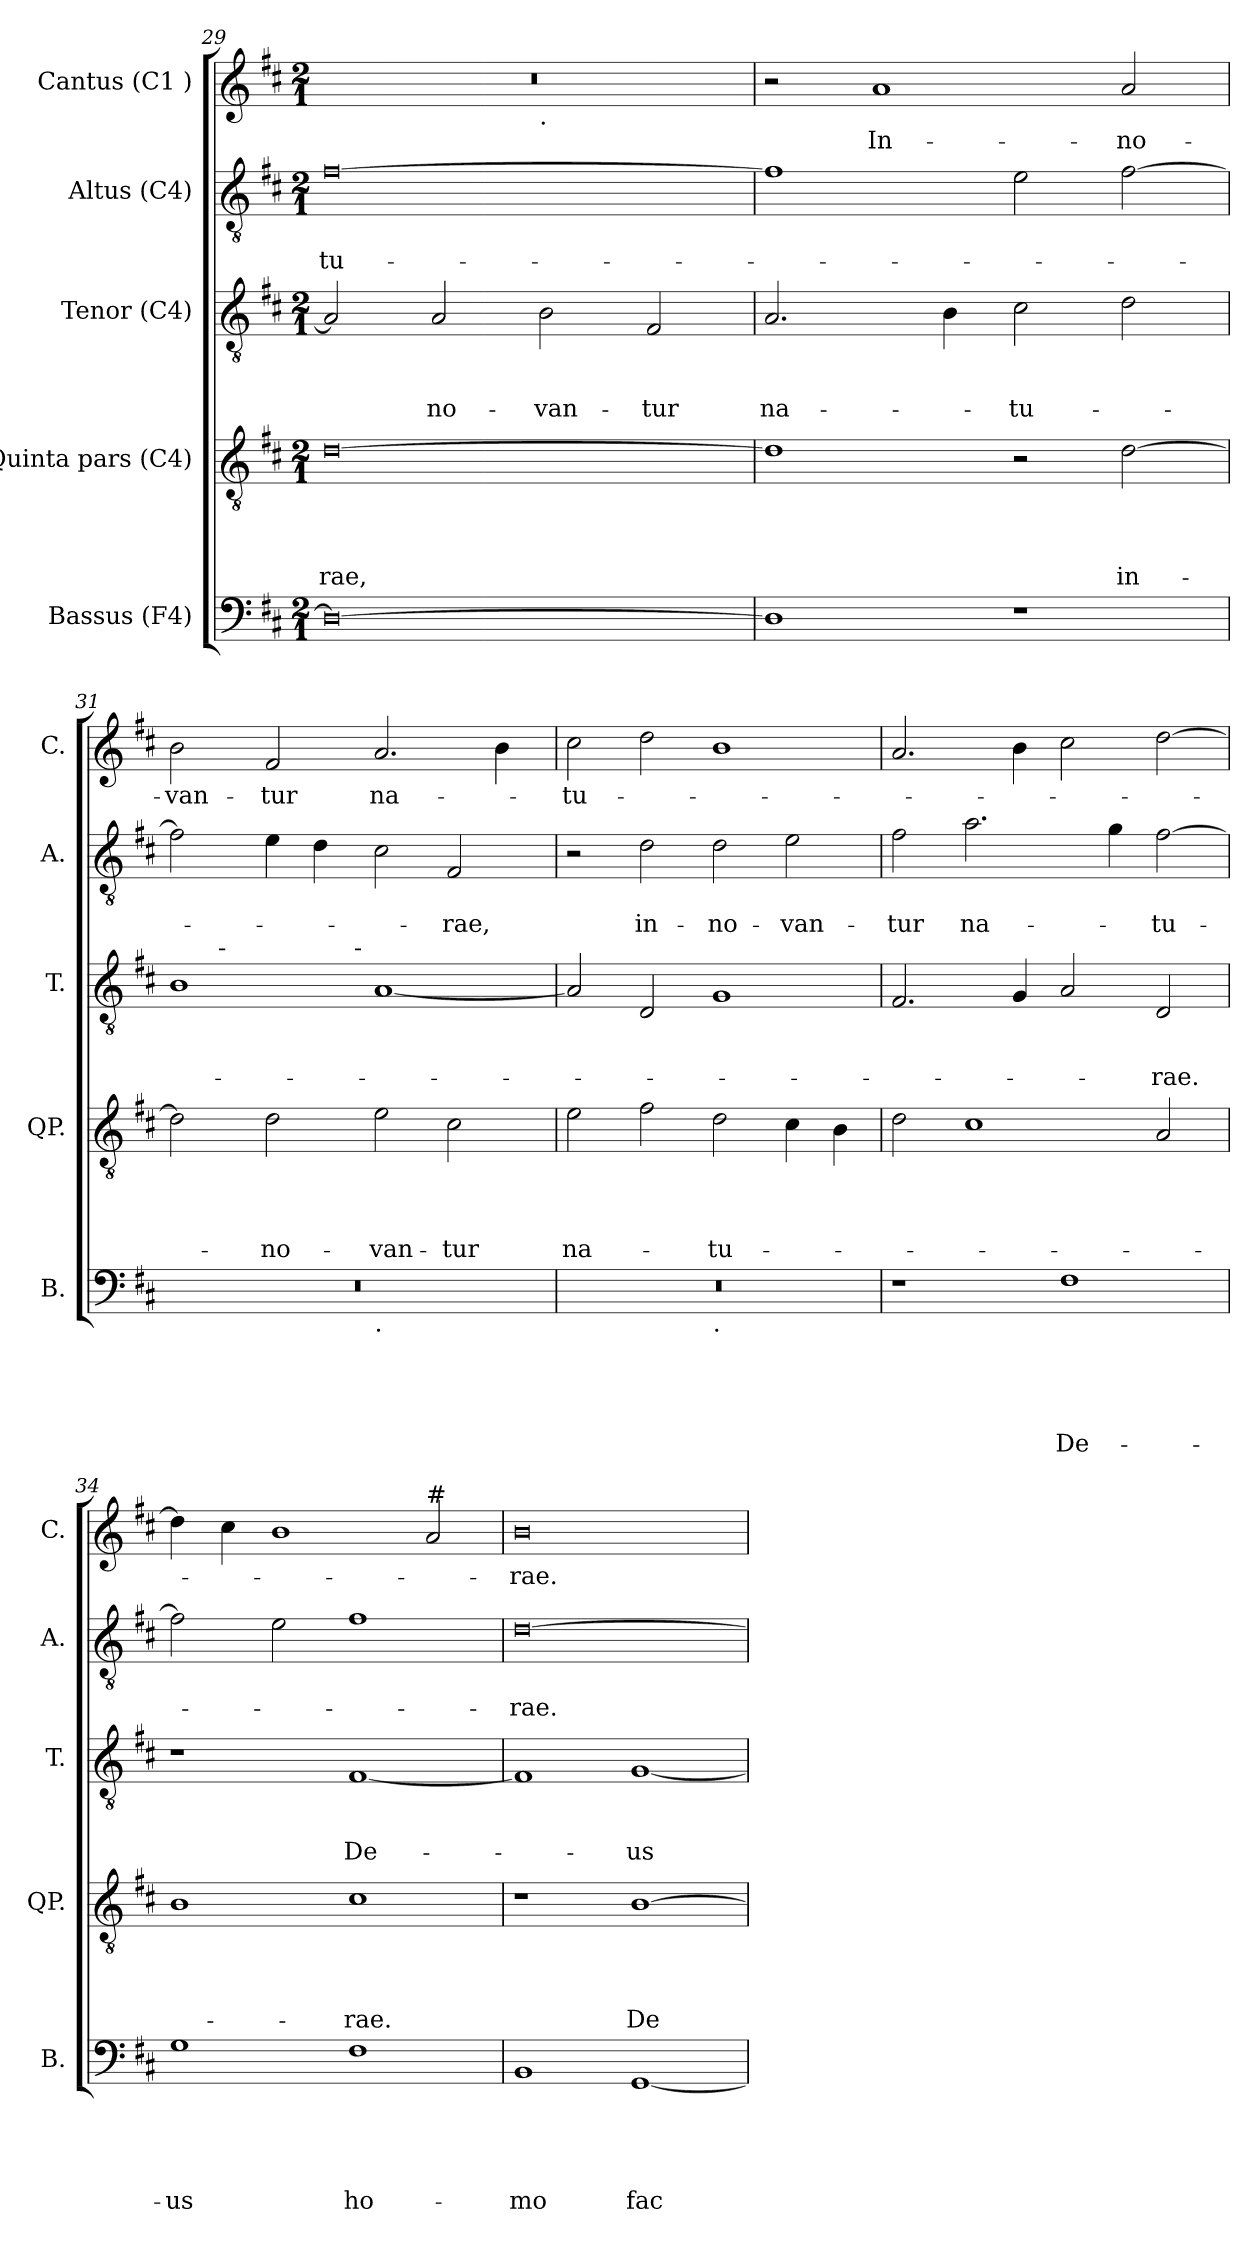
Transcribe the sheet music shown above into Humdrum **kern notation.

**kern	**text	**text	**text	**text	**text	**kern	**text	**text	**text	**text	**kern	**text	**text	**text	**kern	**text	**text	**kern	**text
*part5	*part5	*part5	*part5	*part5	*part5	*part4	*part4	*part4	*part4	*part4	*part3	*part3	*part3	*part3	*part2	*part2	*part2	*part1	*part1
*staff5	*staff5	*staff5	*staff5	*staff5	*staff5	*staff4	*staff4	*staff4	*staff4	*staff4	*staff3	*staff3	*staff3	*staff3	*staff2	*staff2	*staff2	*staff1	*staff1
*I"Bassus (F4)	*	*	*	*	*	*I"Quinta pars (C4)	*	*	*	*	*I"Tenor (C4)	*	*	*	*I"Altus (C4)	*	*	*I"Cantus (C1 )	*
*I'B.	*	*	*	*	*	*I'QP.	*	*	*	*	*I'T.	*	*	*	*I'A.	*	*	*I'C.	*
*clefF4	*	*	*	*	*	*clefGv2	*	*	*	*	*clefGv2	*	*	*	*clefGv2	*	*	*clefG2	*
*k[f#c#]	*	*	*	*	*	*k[f#c#]	*	*	*	*	*k[f#c#]	*	*	*	*k[f#c#]	*	*	*k[f#c#]	*
*D:	*	*	*	*	*	*D:	*	*	*	*	*D:	*	*	*	*D:	*	*	*D:	*
*M2/1	*	*	*	*	*	*M2/1	*	*	*	*	*M2/1	*	*	*	*M2/1	*	*	*M2/1	*
=29	=29	=29	=29	=29	=29	=29	=29	=29	=29	=29	=29	=29	=29	=29	=29	=29	=29	=29	=29
!	!	!	!	!	!	!	!	!	!	!LO:LY:b	!	!	!	!	!	!	!LO:LY:b	!	!
*	*	*	*	*	*	*	*	*	*	*	*	*	*	*	*	*	*	*^	*
0D_	.	.	.	.	.	[>0d	.	.	.	-rae,	2A/]	.	.	.	[>0f#	.	-tu-	0r	1ryy	.
!	!	!	!	!	!	!	!	!	!	!	!	!	!	!LO:LY:b	!	!	!	!	!	!
.	.	.	.	.	.	.	.	.	.	.	2A/	.	.	-no-	.	.	.	.	.	.
!	!	!	!	!	!	!	!	!	!	!	!	!	!	!	!	!	!	!	!LO:TX:b:t=.	!
!	!	!	!	!	!	!	!	!	!	!	!	!	!	!LO:LY:b	!	!	!	!	!	!
.	.	.	.	.	.	.	.	.	.	.	2B\	.	.	-van-	.	.	.	.	1ryy	.
!	!	!	!	!	!	!	!	!	!	!	!	!	!	!LO:LY:b	!	!	!	!	!	!
.	.	.	.	.	.	.	.	.	.	.	2F#/	.	.	-tur	.	.	.	.	.	.
=30	=30	=30	=30	=30	=30	=30	=30	=30	=30	=30	=30	=30	=30	=30	=30	=30	=30	=30	=30	=30
!	!	!	!	!	!	!	!	!	!	!	!	!	!	!LO:LY:b	!	!	!	!	!	!
*	*	*	*	*	*	*	*	*	*	*	*	*	*	*	*	*	*	*v	*v	*
1D]	.	.	.	.	.	1d]	.	.	.	.	2.A/	.	.	na-	1f#]	.	.	2r	.
!	!	!	!	!	!	!	!	!	!	!	!	!	!	!	!	!	!	!	!LO:LY:b
.	.	.	.	.	.	.	.	.	.	.	.	.	.	.	.	.	.	1a	In-
.	.	.	.	.	.	.	.	.	.	.	4B\	.	.	.	.	.	.	.	.
!	!	!	!	!	!	!	!	!	!	!	!	!	!	!LO:LY:b	!	!	!	!	!
1r	.	.	.	.	.	2r	.	.	.	.	2c#\	.	.	-tu-	2e\	.	.	.	.
!	!	!	!	!	!	!	!	!	!	!LO:LY:b	!	!	!	!	!	!	!	!	!LO:LY:b
.	.	.	.	.	.	[<2d\	.	.	.	in-	2d\	.	.	.	[<2f#\	.	.	2a/	-no-
!!LO:LB:g=z
=31	=31	=31	=31	=31	=31	=31	=31	=31	=31	=31	=31	=31	=31	=31	=31	=31	=31	=31	=31
!	!	!	!	!	!	!	!	!	!	!	!	!	!	!	!	!	!	!	!LO:LY:b
*^	*	*	*	*	*	*	*	*	*	*	*^	*	*	*	*	*	*	*	*
*	*	*	*	*	*	*	*	*	*	*	*	*	*^	*	*	*	*	*	*	*	*
0r	1ryy	.	.	.	.	.	2d\]	.	.	.	.	1B	4ryy	2...ryy	.	.	.	2f#\]	.	.	2b\	-van-
!	!	!	!	!	!	!	!	!	!	!	!	!	!LO:TX:a:t=-	!	!	!	!	!	!	!	!	!
.	.	.	.	.	.	.	.	.	.	.	.	.	1..ryy	.	.	.	.	.	.	.	.	.
!	!	!	!	!	!	!	!	!	!	!	!LO:LY:b	!	!	!	!	!	!	!	!	!	!	!LO:LY:b
.	.	.	.	.	.	.	2d\	.	.	.	-no-	.	.	.	.	.	.	4e\	.	.	2f#/	-tur
.	.	.	.	.	.	.	.	.	.	.	.	.	.	.	.	.	.	4d\	.	.	.	.
!	!	!	!	!	!	!	!	!	!	!	!	!	!	!LO:TX:a:t=-	!	!	!	!	!	!	!	!
.	.	.	.	.	.	.	.	.	.	.	.	.	.	1ryy	.	.	.	.	.	.	.	.
!	!LO:TX:b:t=.	!	!	!	!	!	!	!	!	!	!	!	!	!	!	!	!	!	!	!	!	!
!	!	!	!	!	!	!	!	!	!	!	!LO:LY:b	!	!	!	!	!	!	!	!	!	!	!LO:LY:b
.	1ryy	.	.	.	.	.	2e\	.	.	.	-van-	[<1A	.	.	.	.	.	2c#\	.	.	2.a/	na-
!	!	!	!	!	!	!	!	!	!	!	!LO:LY:b	!	!	!	!	!	!	!	!	!LO:LY:b	!	!
.	.	.	.	.	.	.	2c#\	.	.	.	-tur	.	.	.	.	.	.	2F#/	.	-rae,	.	.
.	.	.	.	.	.	.	.	.	.	.	.	.	.	.	.	.	.	.	.	.	4b\	.
.	.	.	.	.	.	.	.	.	.	.	.	.	.	16ryy	.	.	.	.	.	.	.	.
=32	=32	=32	=32	=32	=32	=32	=32	=32	=32	=32	=32	=32	=32	=32	=32	=32	=32	=32	=32	=32	=32	=32
!	!	!	!	!	!	!	!	!	!	!	!LO:LY:b	!	!	!	!	!	!	!	!	!	!	!LO:LY:b
*	*	*	*	*	*	*	*	*	*	*	*	*v	*v	*v	*	*	*	*	*	*	*	*
0r	1ryy	.	.	.	.	.	2e\	.	.	.	na-	2A/]	.	.	.	2r	.	.	2cc#\	-tu-
!	!	!	!	!	!	!	!	!	!	!	!	!	!	!	!	!	!	!LO:LY:b	!	!
.	.	.	.	.	.	.	2f#\	.	.	.	.	2D/	.	.	.	2d\	.	in-	2dd\	.
!	!LO:TX:b:t=.	!	!	!	!	!	!	!	!	!	!	!	!	!	!	!	!	!	!	!
!	!	!	!	!	!	!	!	!	!	!	!LO:LY:b	!	!	!	!	!	!	!LO:LY:b	!	!
.	1ryy	.	.	.	.	.	2d\	.	.	.	-tu-	1G	.	.	.	2d\	.	-no-	1b	.
!	!	!	!	!	!	!	!	!	!	!	!	!	!	!	!	!	!	!LO:LY:b	!	!
.	.	.	.	.	.	.	4c#\	.	.	.	.	.	.	.	.	2e\	.	-van-	.	.
.	.	.	.	.	.	.	4B\	.	.	.	.	.	.	.	.	.	.	.	.	.
=33	=33	=33	=33	=33	=33	=33	=33	=33	=33	=33	=33	=33	=33	=33	=33	=33	=33	=33	=33	=33
!	!	!	!	!	!	!	!	!	!	!	!	!	!	!	!	!	!	!LO:LY:b	!	!
*v	*v	*	*	*	*	*	*	*	*	*	*	*	*	*	*	*	*	*	*	*
1r	.	.	.	.	.	2d\	.	.	.	.	2.F#/	.	.	.	2f#\	.	-tur	2.a/	.
!	!	!	!	!	!	!	!	!	!	!	!	!	!	!	!	!	!LO:LY:b	!	!
.	.	.	.	.	.	1c#	.	.	.	.	.	.	.	.	2.a\	.	na-	.	.
.	.	.	.	.	.	.	.	.	.	.	4G/	.	.	.	.	.	.	4b\	.
!	!	!	!	!	!LO:LY:b	!	!	!	!	!	!	!	!	!	!	!	!	!	!
1F#	.	.	.	.	De-	.	.	.	.	.	2A/	.	.	.	.	.	.	2cc#\	.
.	.	.	.	.	.	.	.	.	.	.	.	.	.	.	4g\	.	.	.	.
!	!	!	!	!	!	!	!	!	!	!	!	!	!	!LO:LY:b	!	!	!LO:LY:b	!	!
.	.	.	.	.	.	2A/	.	.	.	.	2D/	.	.	-rae.	[>2f#\	.	-tu-	[>2dd\	.
=34	=34	=34	=34	=34	=34	=34	=34	=34	=34	=34	=34	=34	=34	=34	=34	=34	=34	=34	=34
!	!	!	!	!	!LO:LY:b	!	!	!	!	!	!	!	!	!	!	!	!	!	!
1G	.	.	.	.	-us	1B	.	.	.	.	1r	.	.	.	2f#\]	.	.	4dd\]	.
.	.	.	.	.	.	.	.	.	.	.	.	.	.	.	.	.	.	4cc#\	.
.	.	.	.	.	.	.	.	.	.	.	.	.	.	.	2e\	.	.	1b	.
!	!	!	!	!	!LO:LY:b	!	!	!	!	!LO:LY:b	!	!	!	!LO:LY:b	!	!	!	!	!
1F#	.	.	.	.	ho-	1c#	.	.	.	-rae.	[<1F#	.	.	De-	1f#	.	.	.	.
!	!	!	!	!	!	!	!	!	!	!	!	!	!	!	!	!	!	!LO:TX:a:t=#	!
.	.	.	.	.	.	.	.	.	.	.	.	.	.	.	.	.	.	2a/	.
=35	=35	=35	=35	=35	=35	=35	=35	=35	=35	=35	=35	=35	=35	=35	=35	=35	=35	=35	=35
!	!	!	!	!	!LO:LY:b	!	!	!	!	!	!	!	!	!	!	!	!LO:LY:b	!	!LO:LY:b
1BB	.	.	.	.	-mo	1r	.	.	.	.	1F#]	.	.	.	[<0d	.	-rae.	0b	-rae.
!	!	!	!	!	!LO:LY:b	!	!	!	!	!LO:LY:b	!	!	!	!LO:LY:b	!	!	!	!	!
[<1GG	.	.	.	.	fac-	[<1B	.	.	.	De-	[<1G	.	.	-us	.	.	.	.	.
=	=	=	=	=	=	=	=	=	=	=	=	=	=	=	=	=	=	=	=
*-	*-	*-	*-	*-	*-	*-	*-	*-	*-	*-	*-	*-	*-	*-	*-	*-	*-	*-	*-
